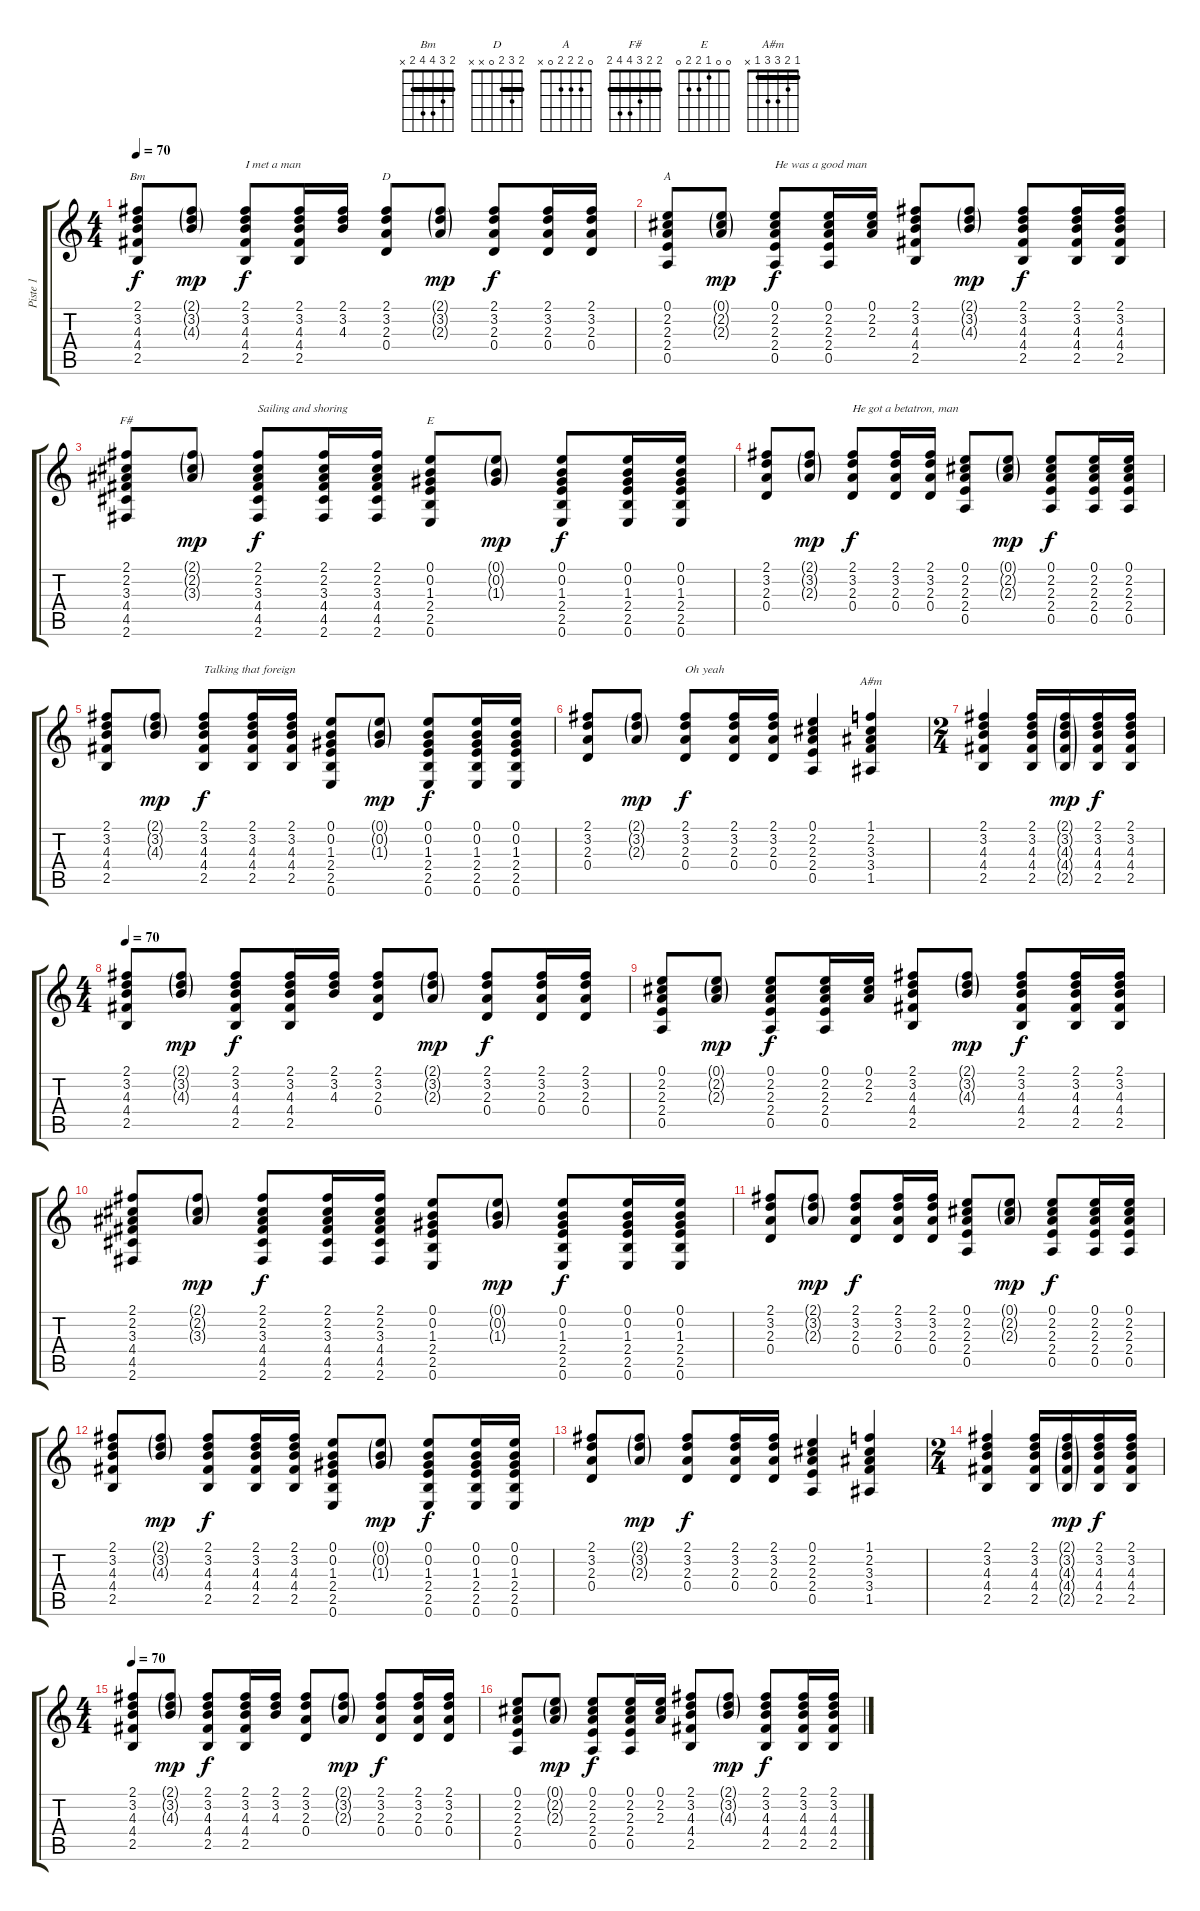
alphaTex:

\track ("Piste 1" "Piste 1") {instrument distortionguitar}
\staff {score tabs}
\tuning (E4 B3 G3 D3 A2 E2) {hide}
\chord ("Bm" 2 3 4 4 2 x) {barre 2}
\chord ("D" 2 3 2 0 x x) {barre 2}
\chord ("A" 0 2 2 2 0 x)
\chord ("F#" 2 2 3 4 4 2) {barre 2}
\chord ("E" 0 0 1 2 2 0)
\chord ("A#m" 1 2 3 3 1 x) {barre 1}
\ts (4 4)
\tempo 70
\clef g2
\ks c
(2.1 3.2 4.3 4.4 2.5).8{ch "Bm" dy f} (2.1{g} 3.2{g} 4.3{g}).8{dy mp} (2.1 3.2 4.3 4.4 2.5).8{txt "I met a man" dy f} (2.1 3.2 4.3 4.4 2.5).16 (2.1 3.2 4.3).16 (2.1 3.2 2.3 0.4).8{ch "D"} (2.1{g} 3.2{g} 2.3{g}).8{dy mp} (2.1 3.2 2.3 0.4).8{dy f} (2.1 3.2 2.3 0.4).16 (2.1 3.2 2.3 0.4).16 |
(0.1 2.2 2.3 2.4 0.5).8{ch "A"} (0.1{g} 2.2{g} 2.3{g}).8{dy mp} (0.1 2.2 2.3 2.4 0.5).8{txt "He was a good man" dy f} (0.1 2.2 2.3 2.4 0.5).16 (0.1 2.2 2.3).16 (2.1 3.2 4.3 4.4 2.5).8 (2.1{g} 3.2{g} 4.3{g}).8{dy mp} (2.1 3.2 4.3 4.4 2.5).8{dy f} (2.1 3.2 4.3 4.4 2.5).16 (2.1 3.2 4.3 4.4 2.5).16 |
(2.1 2.2 3.3 4.4 4.5 2.6).8{ch "F#"} (2.1{g} 2.2{g} 3.3{g}).8{dy mp} (2.1 2.2 3.3 4.4 4.5 2.6).8{txt "Sailing and shoring" dy f} (2.1 2.2 3.3 4.4 4.5 2.6).16 (2.1 2.2 3.3 4.4 4.5 2.6).16 (0.1 0.2 1.3 2.4 2.5 0.6).8{ch "E"} (0.1{g} 0.2{g} 1.3{g}).8{dy mp} (0.1 0.2 1.3 2.4 2.5 0.6).8{dy f} (0.1 0.2 1.3 2.4 2.5 0.6).16 (0.1 0.2 1.3 2.4 2.5 0.6).16 |
(2.1 3.2 2.3 0.4).8 (2.1{g} 3.2{g} 2.3{g}).8{dy mp} (2.1 3.2 2.3 0.4).8{txt "He got a betatron, man" dy f} (2.1 3.2 2.3 0.4).16 (2.1 3.2 2.3 0.4).16 (0.1 2.2 2.3 2.4 0.5).8 (0.1{g} 2.2{g} 2.3{g}).8{dy mp} (0.1 2.2 2.3 2.4 0.5).8{dy f} (0.1 2.2 2.3 2.4 0.5).16 (0.1 2.2 2.3 2.4 0.5).16 |
(2.1 3.2 4.3 4.4 2.5).8 (2.1{g} 3.2{g} 4.3{g}).8{dy mp} (2.1 3.2 4.3 4.4 2.5).8{txt "Talking that foreign" dy f} (2.1 3.2 4.3 4.4 2.5).16 (2.1 3.2 4.3 4.4 2.5).16 (0.1 0.2 1.3 2.4 2.5 0.6).8 (0.1{g} 0.2{g} 1.3{g}).8{dy mp} (0.1 0.2 1.3 2.4 2.5 0.6).8{dy f} (0.1 0.2 1.3 2.4 2.5 0.6).16 (0.1 0.2 1.3 2.4 2.5 0.6).16 |
(2.1 3.2 2.3 0.4).8 (2.1{g} 3.2{g} 2.3{g}).8{dy mp} (2.1 3.2 2.3 0.4).8{txt "Oh yeah" dy f} (2.1 3.2 2.3 0.4).16 (2.1 3.2 2.3 0.4).16 (0.1 2.2 2.3 2.4 0.5).4 (1.1 2.2 3.3 3.4 1.5).4{ch "A#m"} |
\ts (2 4)
(2.1 3.2 4.3 4.4 2.5).4 (2.1 3.2 4.3 4.4 2.5).16 (2.1{g} 3.2{g} 4.3{g} 4.4{g} 2.5{g}).16{dy mp} (2.1 3.2 4.3 4.4 2.5).16{dy f} (2.1 3.2 4.3 4.4 2.5).16 |
\ts (4 4)
\tempo 70
(2.1 3.2 4.3 4.4 2.5).8 (2.1{g} 3.2{g} 4.3{g}).8{dy mp} (2.1 3.2 4.3 4.4 2.5).8{dy f} (2.1 3.2 4.3 4.4 2.5).16 (2.1 3.2 4.3).16 (2.1 3.2 2.3 0.4).8 (2.1{g} 3.2{g} 2.3{g}).8{dy mp} (2.1 3.2 2.3 0.4).8{dy f} (2.1 3.2 2.3 0.4).16 (2.1 3.2 2.3 0.4).16 |
(0.1 2.2 2.3 2.4 0.5).8 (0.1{g} 2.2{g} 2.3{g}).8{dy mp} (0.1 2.2 2.3 2.4 0.5).8{dy f} (0.1 2.2 2.3 2.4 0.5).16 (0.1 2.2 2.3).16 (2.1 3.2 4.3 4.4 2.5).8 (2.1{g} 3.2{g} 4.3{g}).8{dy mp} (2.1 3.2 4.3 4.4 2.5).8{dy f} (2.1 3.2 4.3 4.4 2.5).16 (2.1 3.2 4.3 4.4 2.5).16 |
(2.1 2.2 3.3 4.4 4.5 2.6).8 (2.1{g} 2.2{g} 3.3{g}).8{dy mp} (2.1 2.2 3.3 4.4 4.5 2.6).8{dy f} (2.1 2.2 3.3 4.4 4.5 2.6).16 (2.1 2.2 3.3 4.4 4.5 2.6).16 (0.1 0.2 1.3 2.4 2.5 0.6).8 (0.1{g} 0.2{g} 1.3{g}).8{dy mp} (0.1 0.2 1.3 2.4 2.5 0.6).8{dy f} (0.1 0.2 1.3 2.4 2.5 0.6).16 (0.1 0.2 1.3 2.4 2.5 0.6).16 |
(2.1 3.2 2.3 0.4).8 (2.1{g} 3.2{g} 2.3{g}).8{dy mp} (2.1 3.2 2.3 0.4).8{dy f} (2.1 3.2 2.3 0.4).16 (2.1 3.2 2.3 0.4).16 (0.1 2.2 2.3 2.4 0.5).8 (0.1{g} 2.2{g} 2.3{g}).8{dy mp} (0.1 2.2 2.3 2.4 0.5).8{dy f} (0.1 2.2 2.3 2.4 0.5).16 (0.1 2.2 2.3 2.4 0.5).16 |
(2.1 3.2 4.3 4.4 2.5).8 (2.1{g} 3.2{g} 4.3{g}).8{dy mp} (2.1 3.2 4.3 4.4 2.5).8{dy f} (2.1 3.2 4.3 4.4 2.5).16 (2.1 3.2 4.3 4.4 2.5).16 (0.1 0.2 1.3 2.4 2.5 0.6).8 (0.1{g} 0.2{g} 1.3{g}).8{dy mp} (0.1 0.2 1.3 2.4 2.5 0.6).8{dy f} (0.1 0.2 1.3 2.4 2.5 0.6).16 (0.1 0.2 1.3 2.4 2.5 0.6).16 |
(2.1 3.2 2.3 0.4).8 (2.1{g} 3.2{g} 2.3{g}).8{dy mp} (2.1 3.2 2.3 0.4).8{dy f} (2.1 3.2 2.3 0.4).16 (2.1 3.2 2.3 0.4).16 (0.1 2.2 2.3 2.4 0.5).4 (1.1 2.2 3.3 3.4 1.5).4 |
\ts (2 4)
(2.1 3.2 4.3 4.4 2.5).4 (2.1 3.2 4.3 4.4 2.5).16 (2.1{g} 3.2{g} 4.3{g} 4.4{g} 2.5{g}).16{dy mp} (2.1 3.2 4.3 4.4 2.5).16{dy f} (2.1 3.2 4.3 4.4 2.5).16 |
\ts (4 4)
\tempo 70
(2.1 3.2 4.3 4.4 2.5).8 (2.1{g} 3.2{g} 4.3{g}).8{dy mp} (2.1 3.2 4.3 4.4 2.5).8{dy f} (2.1 3.2 4.3 4.4 2.5).16 (2.1 3.2 4.3).16 (2.1 3.2 2.3 0.4).8 (2.1{g} 3.2{g} 2.3{g}).8{dy mp} (2.1 3.2 2.3 0.4).8{dy f} (2.1 3.2 2.3 0.4).16 (2.1 3.2 2.3 0.4).16 |
(0.1 2.2 2.3 2.4 0.5).8 (0.1{g} 2.2{g} 2.3{g}).8{dy mp} (0.1 2.2 2.3 2.4 0.5).8{dy f} (0.1 2.2 2.3 2.4 0.5).16 (0.1 2.2 2.3).16 (2.1 3.2 4.3 4.4 2.5).8 (2.1{g} 3.2{g} 4.3{g}).8{dy mp} (2.1 3.2 4.3 4.4 2.5).8{dy f} (2.1 3.2 4.3 4.4 2.5).16 (2.1 3.2 4.3 4.4 2.5).16
